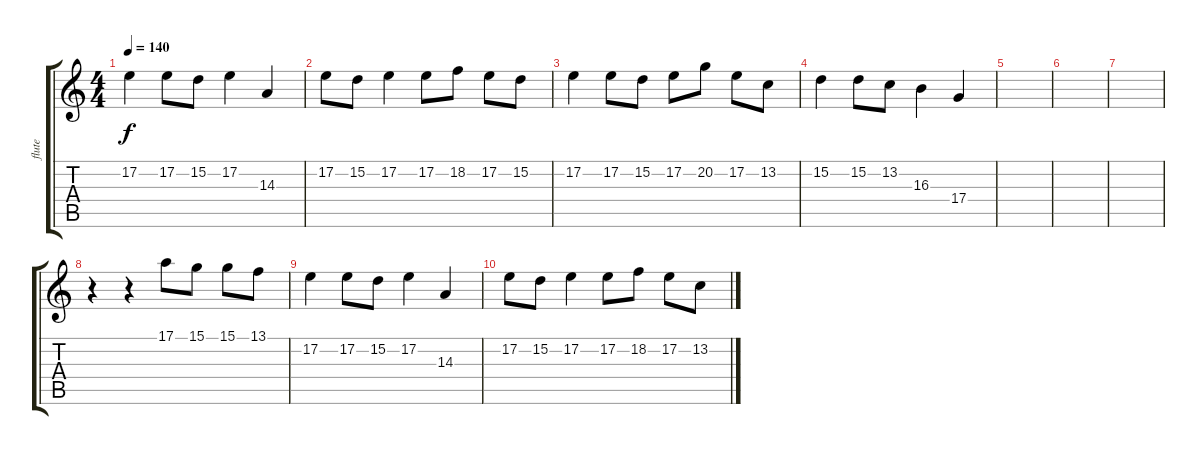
\track ("flute" "flute") {instrument recorder}
\staff {score tabs}
\tuning (E4 B3 G3 D3 A2 E2) {hide}
\ts (4 4)
\tempo 140
\clef g2
\ks c
17.2.4{dy f} 17.2.8 15.2.8 17.2.4 14.3.4 |
17.2.8 15.2.8 17.2.4 17.2.8 18.2.8 17.2.8 15.2.8 |
17.2.4 17.2.8 15.2.8 17.2.8 20.2.8 17.2.8 13.2.8 |
15.2.4 15.2.8 13.2.8 16.3.4 17.4.4 |
|
|
|
r.4 r.4 17.1.8 15.1.8 15.1.8 13.1.8 |
17.2.4 17.2.8 15.2.8 17.2.4 14.3.4 |
17.2.8 15.2.8 17.2.4 17.2.8 18.2.8 17.2.8 13.2.8
